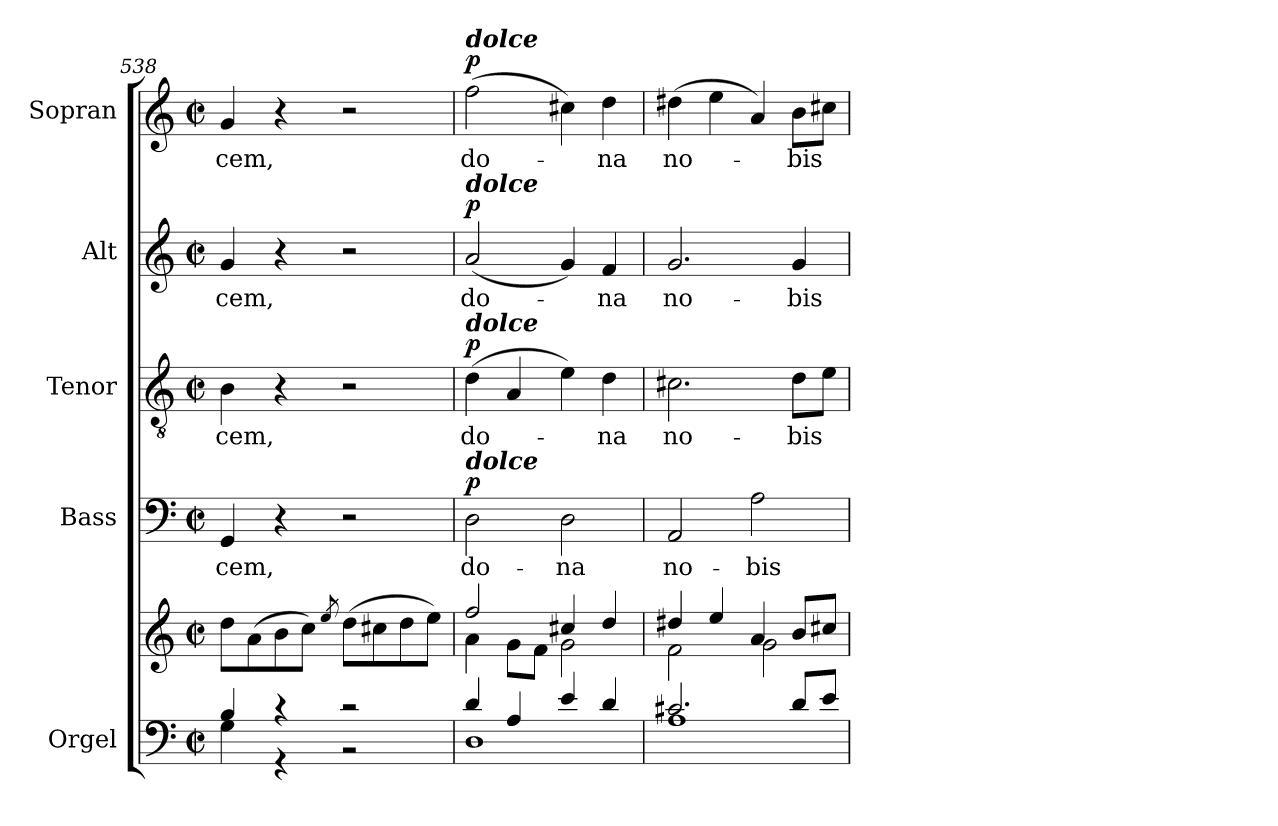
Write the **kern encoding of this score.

**kern	**kern	**kern	**text	**dynam	**kern	**text	**dynam	**kern	**text	**dynam	**kern	**text	**dynam
*part5	*part5	*part4	*part4	*part4	*part3	*part3	*part3	*part2	*part2	*part2	*part1	*part1	*part1
*staff6	*staff5	*staff4	*staff4	*staff4	*staff3	*staff3	*staff3	*staff2	*staff2	*staff2	*staff1	*staff1	*staff1
*I"Orgel	*	*I"Bass	*	*	*I"Tenor	*	*	*I"Alt	*	*	*I"Sopran	*	*
*I'Org.	*	*I'B.	*	*	*I'T.	*	*	*I'A.	*	*	*I'S.	*	*
*clefF4	*clefG2	*clefF4	*	*	*clefGv2	*	*	*clefG2	*	*	*clefG2	*	*
*k[]	*k[]	*k[]	*	*	*k[]	*	*	*k[]	*	*	*k[]	*	*
*C:	*C:	*C:	*	*	*C:	*	*	*C:	*	*	*C:	*	*
*M2/2	*M2/2	*M2/2	*	*	*M2/2	*	*	*M2/2	*	*	*M2/2	*	*
*met(c|)	*met(c|)	*met(c|)	*	*	*met(c|)	*	*	*met(c|)	*	*	*met(c|)	*	*
=538	=538	=538	=538	=538	=538	=538	=538	=538	=538	=538	=538	=538	=538
*^	*	*	*	*	*	*	*	*	*	*	*	*	*
!	!	!	!	!LO:LY:b	!	!	!LO:LY:b	!	!	!LO:LY:b	!	!	!LO:LY:b	!
4B/	4G\	8dd\L	4GG/	-cem,	.	4B\	-cem,	.	4g/	-cem,	.	4g/	-cem,	.
.	.	(>8a\	.	.	.	.	.	.	.	.	.	.	.	.
4r	4r	8b\	4r	.	.	4r	.	.	4r	.	.	4r	.	.
.	.	8cc\J)	.	.	.	.	.	.	.	.	.	.	.	.
.	.	8qee/	.	.	.	.	.	.	.	.	.	.	.	.
2r	2r	(>8dd\L	2r	.	.	2r	.	.	2r	.	.	2r	.	.
.	.	8cc#X\	.	.	.	.	.	.	.	.	.	.	.	.
.	.	8dd\	.	.	.	.	.	.	.	.	.	.	.	.
.	.	8ee\J)	.	.	.	.	.	.	.	.	.	.	.	.
!!LO:LB:g=z
=539	=539	=539	=539	=539	=539	=539	=539	=539	=539	=539	=539	=539	=539	=539
*	*	*^	*	*	*	*	*	*	*	*	*	*	*	*
!	!	!	!	!	!	!	!	!	!	!	!	!	!LO:TX:a:Bi:t=dolce	!	!
!	!	!	!	!	!	!	!	!	!	!LO:TX:a:Bi:t=dolce	!	!	!	!	!
!	!	!	!	!	!	!	!LO:TX:a:Bi:t=dolce	!	!	!	!	!	!	!	!
!	!	!	!	!LO:TX:a:Bi:t=dolce	!	!	!	!	!	!	!	!	!	!	!
!	!	!	!	!	!LO:LY:b	!LO:DY:a	!	!LO:LY:b	!LO:DY:a	!	!LO:LY:b	!LO:DY:a	!	!LO:LY:b	!LO:DY:a
4d/	1D	2ff/	4a\	2D\	do-	p	(>4d\	do-	p	(<2a/	do-	p	(>2ff\	do-	p
4A/	.	.	8g\L	.	.	.	4A/	.	.	.	.	.	.	.	.
.	.	.	8f\J	.	.	.	.	.	.	.	.	.	.	.	.
!	!	!	!	!	!LO:LY:b	!	!	!	!	!	!	!	!	!	!
4e/	.	4cc#X/	2g\	2D\	-na	.	4e\)	.	.	4g/)	.	.	4cc#X\)	.	.
!	!	!	!	!	!	!	!	!LO:LY:b	!	!	!LO:LY:b	!	!	!LO:LY:b	!
4d/	.	4dd/	.	.	.	.	4d\	-na	.	4f/	-na	.	4dd\	-na	.
=540	=540	=540	=540	=540	=540	=540	=540	=540	=540	=540	=540	=540	=540	=540	=540
!	!	!	!	!	!LO:LY:b	!	!	!LO:LY:b	!	!	!LO:LY:b	!	!	!LO:LY:b	!
2.c#X/	1A	4dd#X/	2f\	2AA/	no-	.	2.c#X\	no-	.	2.g/	no-	.	(>4dd#X\	no-	.
.	.	4ee/	.	.	.	.	.	.	.	.	.	.	4ee\	.	.
!	!	!	!	!	!LO:LY:b	!	!	!	!	!	!	!	!	!	!
.	.	4a/	2g\	2A\	-bis	.	.	.	.	.	.	.	4a/)	.	.
!	!	!	!	!	!	!	!	!LO:LY:b	!	!	!LO:LY:b	!	!	!LO:LY:b	!
8d/L	.	8b/L	.	.	.	.	8d\L	-bis	.	4g/	-bis	.	8b\L	-bis	.
8e/J	.	8cc#X/J	.	.	.	.	8e\J	.	.	.	.	.	8cc#X\J	.	.
*v	*v	*	*	*	*	*	*	*	*	*	*	*	*	*	*
*	*v	*v	*	*	*	*	*	*	*	*	*	*	*	*
=	=	=	=	=	=	=	=	=	=	=	=	=	=
*-	*-	*-	*-	*-	*-	*-	*-	*-	*-	*-	*-	*-	*-
